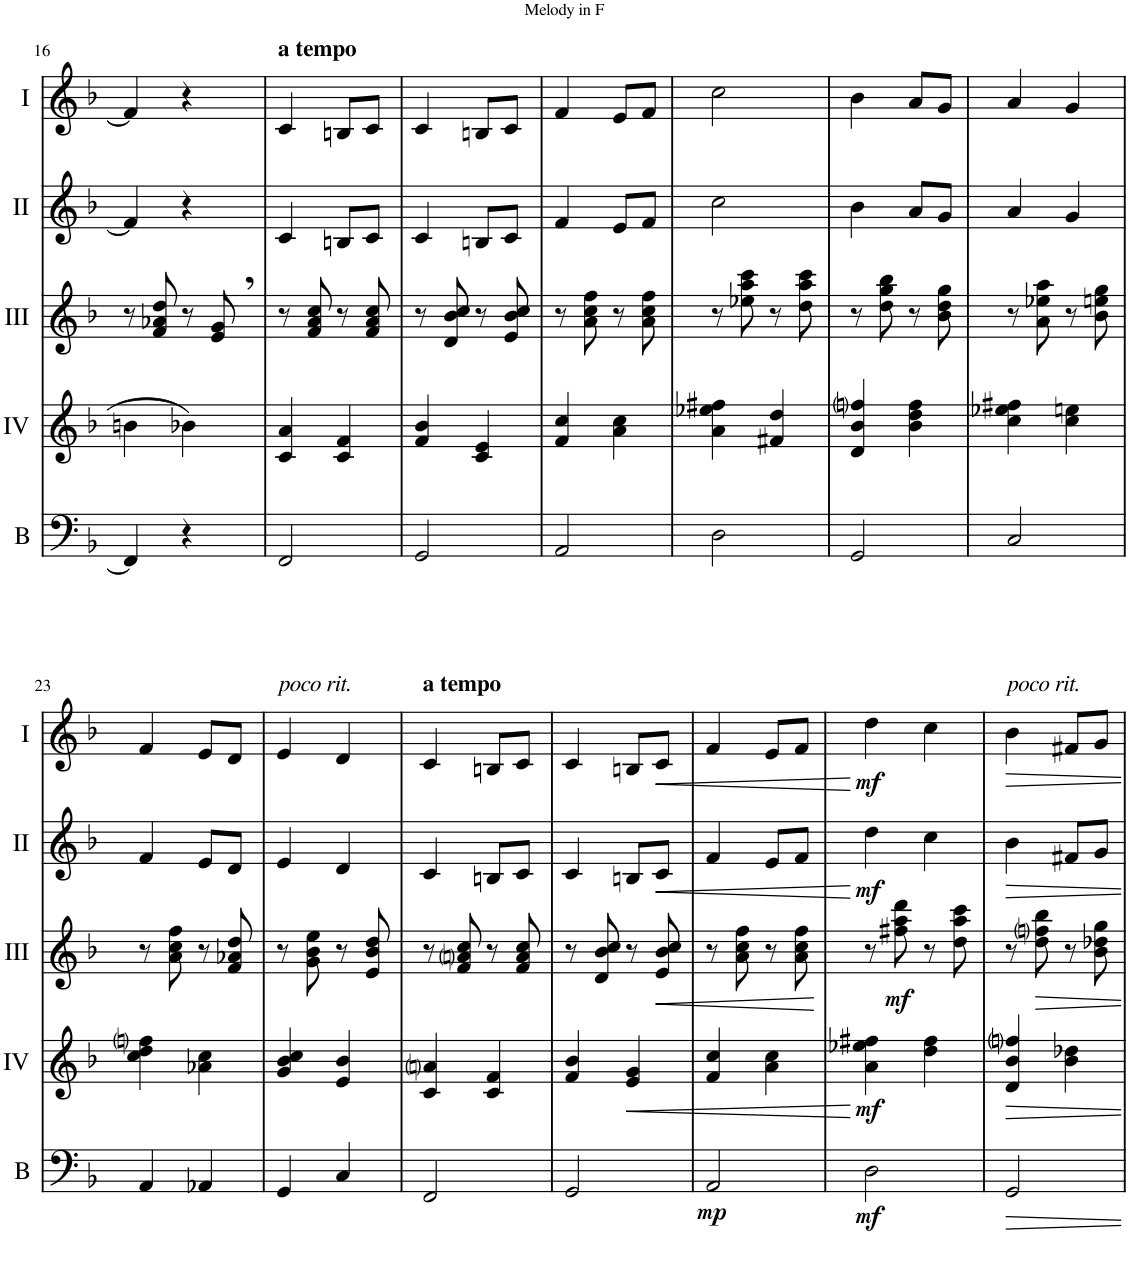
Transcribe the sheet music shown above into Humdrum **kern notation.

**kern	**dynam	**kern	**dynam	**kern	**dynam	**kern	**dynam	**kern	**dynam
*part5	*part5	*part4	*part4	*part3	*part3	*part2	*part2	*part1	*part1
*staff5	*staff5	*staff4	*staff4	*staff3	*staff3	*staff2	*staff2	*staff1	*staff1
*I"Bass	*	*I"Acc. 4	*	*I"Acc. 3	*	*I"Acc. 2	*	*I"Acc. 1	*
*I'B	*	*	*	*	*	*	*	*	*
!!LO:PB:g=z
*clefF4	*	*clefG2	*	*clefG2	*	*clefG2	*	*clefG2	*
*Trd7c12	*	*Trd7c12	*	*	*	*	*	*	*
*k[b-]	*	*k[b-]	*	*k[b-]	*	*k[b-]	*	*k[b-]	*
*M2/4	*	*M2/4	*	*M2/4	*	*M2/4	*	*M2/4	*
=16	=16	=16	=16	=16	=16	=16	=16	=16	=16
4FF/]	.	4bn\	.	8r	.	4f/]	.	4f/]	.
.	.	.	.	8f/ 8a-X/ 8dd/	.	.	.	.	.
4r	.	4b-X\	.	8r	.	4r	.	4r	.
.	.	.	.	8e/, 8g/,	.	.	.	.	.
=17	=17	=17	=17	=17	=17	=17	=17	=17	=17
!	!	!	!	!	!	!	!	!LO:TX:a:B:t=a tempo	!
2FF/	.	4c/ 4a/	.	8r	.	4c/	.	4c/	.
.	.	.	.	8f/ 8a/ 8cc/	.	.	.	.	.
.	.	4c/ 4f/	.	8r	.	8Bn/L	.	8Bn/L	.
.	.	.	.	8f/ 8a/ 8cc/	.	8c/J	.	8c/J	.
=18	=18	=18	=18	=18	=18	=18	=18	=18	=18
2GG/	.	4f/ 4b-/	.	8r	.	4c/	.	4c/	.
.	.	.	.	8d/ 8b-/ 8cc/	.	.	.	.	.
.	.	4c/ 4e/	.	8r	.	8Bn/L	.	8Bn/L	.
.	.	.	.	8e/ 8b-/ 8cc/	.	8c/J	.	8c/J	.
=19	=19	=19	=19	=19	=19	=19	=19	=19	=19
2AA/	.	4f/ 4cc/	.	8r	.	4f/	.	4f/	.
.	.	.	.	8a\ 8cc\ 8ff\	.	.	.	.	.
.	.	4a\ 4cc\	.	8r	.	8e/L	.	8e/L	.
.	.	.	.	8a\ 8cc\ 8ff\	.	8f/J	.	8f/J	.
=20	=20	=20	=20	=20	=20	=20	=20	=20	=20
2D\	.	4a\ 4ee-X\ 4ff#X\	.	8r	.	2cc\	.	2cc\	.
.	.	.	.	8ee-X\ 8aa\ 8ccc\	.	.	.	.	.
.	.	4f#X/ 4dd/	.	8r	.	.	.	.	.
.	.	.	.	8dd\ 8aa\ 8ccc\	.	.	.	.	.
=21	=21	=21	=21	=21	=21	=21	=21	=21	=21
2GG/	.	4d/ 4b-/ 4ffni/	.	8r	.	4b-\	.	4b-\	.
.	.	.	.	8dd\ 8gg\ 8bb-\	.	.	.	.	.
.	.	4b-\ 4dd\ 4ff\	.	8r	.	8a/L	.	8a/L	.
.	.	.	.	8b-\ 8dd\ 8gg\	.	8g/J	.	8g/J	.
=22	=22	=22	=22	=22	=22	=22	=22	=22	=22
2C/	.	4cc\ 4ee-X\ 4ff#X\	.	8r	.	4a/	.	4a/	.
.	.	.	.	8a\ 8ee-X\ 8aa\	.	.	.	.	.
.	.	4cc\ 4een\	.	8r	.	4g/	.	4g/	.
.	.	.	.	8b-\ 8een\ 8gg\	.	.	.	.	.
!!LO:LB:g=z
=23	=23	=23	=23	=23	=23	=23	=23	=23	=23
4AA/	.	4cc\ 4dd\ 4ffni\	.	8r	.	4f/	.	4f/	.
.	.	.	.	8a\ 8cc\ 8ff\	.	.	.	.	.
4AA-X/	.	4a-X\ 4cc\	.	8r	.	8e/L	.	8e/L	.
.	.	.	.	8f/ 8a-X/ 8dd/	.	8d/J	.	8d/J	.
=24	=24	=24	=24	=24	=24	=24	=24	=24	=24
!	!	!	!	!	!	!	!	!LO:TX:a:i:t=poco rit.	!
4GG/	.	4g/ 4b-/ 4cc/	.	8r	.	4e/	.	4e/	.
.	.	.	.	8g\ 8b-\ 8ee\	.	.	.	.	.
4C/	.	4e/ 4b-/	.	8r	.	4d/	.	4d/	.
.	.	.	.	8e/ 8b-/ 8dd/	.	.	.	.	.
=25	=25	=25	=25	=25	=25	=25	=25	=25	=25
!	!	!	!	!	!	!	!	!LO:TX:a:B:t=a tempo	!
2FF/	.	4c/ 4ani/	.	8r	.	4c/	.	4c/	.
.	.	.	.	8f/ 8ani/ 8cc/	.	.	.	.	.
.	.	4c/ 4f/	.	8r	.	8Bn/L	.	8Bn/L	.
.	.	.	.	8f/ 8a/ 8cc/	.	8c/J	.	8c/J	.
=26	=26	=26	=26	=26	=26	=26	=26	=26	=26
2GG/	.	4f/ 4b-/	.	8r	.	4c/	.	4c/	.
.	.	.	.	8d/ 8b-/ 8cc/	.	.	.	.	.
!	!	!	!LO:HP:b	!	!	!	!	!	!
.	.	4e/ 4g/	<	8r	.	8Bn/L	.	8Bn/L	.
!	!	!	!	!	!LO:HP:b	!	!LO:HP:b	!	!LO:HP:b
.	.	.	.	8e/ 8b-/ 8cc/	<	8c/J	<	8c/J	<
=27	=27	=27	=27	=27	=27	=27	=27	=27	=27
!	!LO:DY:b	!	!	!	!	!	!	!	!
2AA/	mp	4f/ 4cc/	.	8r	.	4f/	.	4f/	.
.	.	.	.	8a\ 8cc\ 8ff\	.	.	.	.	.
.	.	4a\ 4cc\	.	8r	.	8e/L	.	8e/L	.
.	.	.	.	8a\ 8cc\ 8ff\	.	8f/J	.	8f/J	.
.	.	.	[	.	[	.	[	.	[
=28	=28	=28	=28	=28	=28	=28	=28	=28	=28
!	!LO:DY:b	!	!LO:DY:b	!	!	!	!LO:DY:b	!	!LO:DY:b
2D\	mf	4a\ 4ee-X\ 4ff#X\	mf	8r	.	4dd\	mf	4dd\	mf
!	!	!	!	!	!LO:DY:b	!	!	!	!
.	.	.	.	8ff#X\ 8aa\ 8ddd\	mf	.	.	.	.
.	.	4dd\ 4ff#\	.	8r	.	4cc\	.	4cc\	.
.	.	.	.	8dd\ 8aa\ 8ccc\	.	.	.	.	.
=29	=29	=29	=29	=29	=29	=29	=29	=29	=29
!	!	!	!	!	!	!	!	!LO:TX:a:i:t=poco rit.	!
2GG/	.	4d/ 4b-/ 4ffni/	.	8r	.	4b-\	.	4b-\	.
.	.	.	.	8dd\ 8ffni\ 8bb-\	.	.	.	.	.
.	.	4b-\ 4dd-X\	.	8r	.	8f#X/L	.	8f#X/L	.
.	.	.	.	8b-\ 8dd-X\ 8gg\	.	8g/J	.	8g/J	.
=	=	=	=	=	=	=	=	=	=
*-	*-	*-	*-	*-	*-	*-	*-	*-	*-
